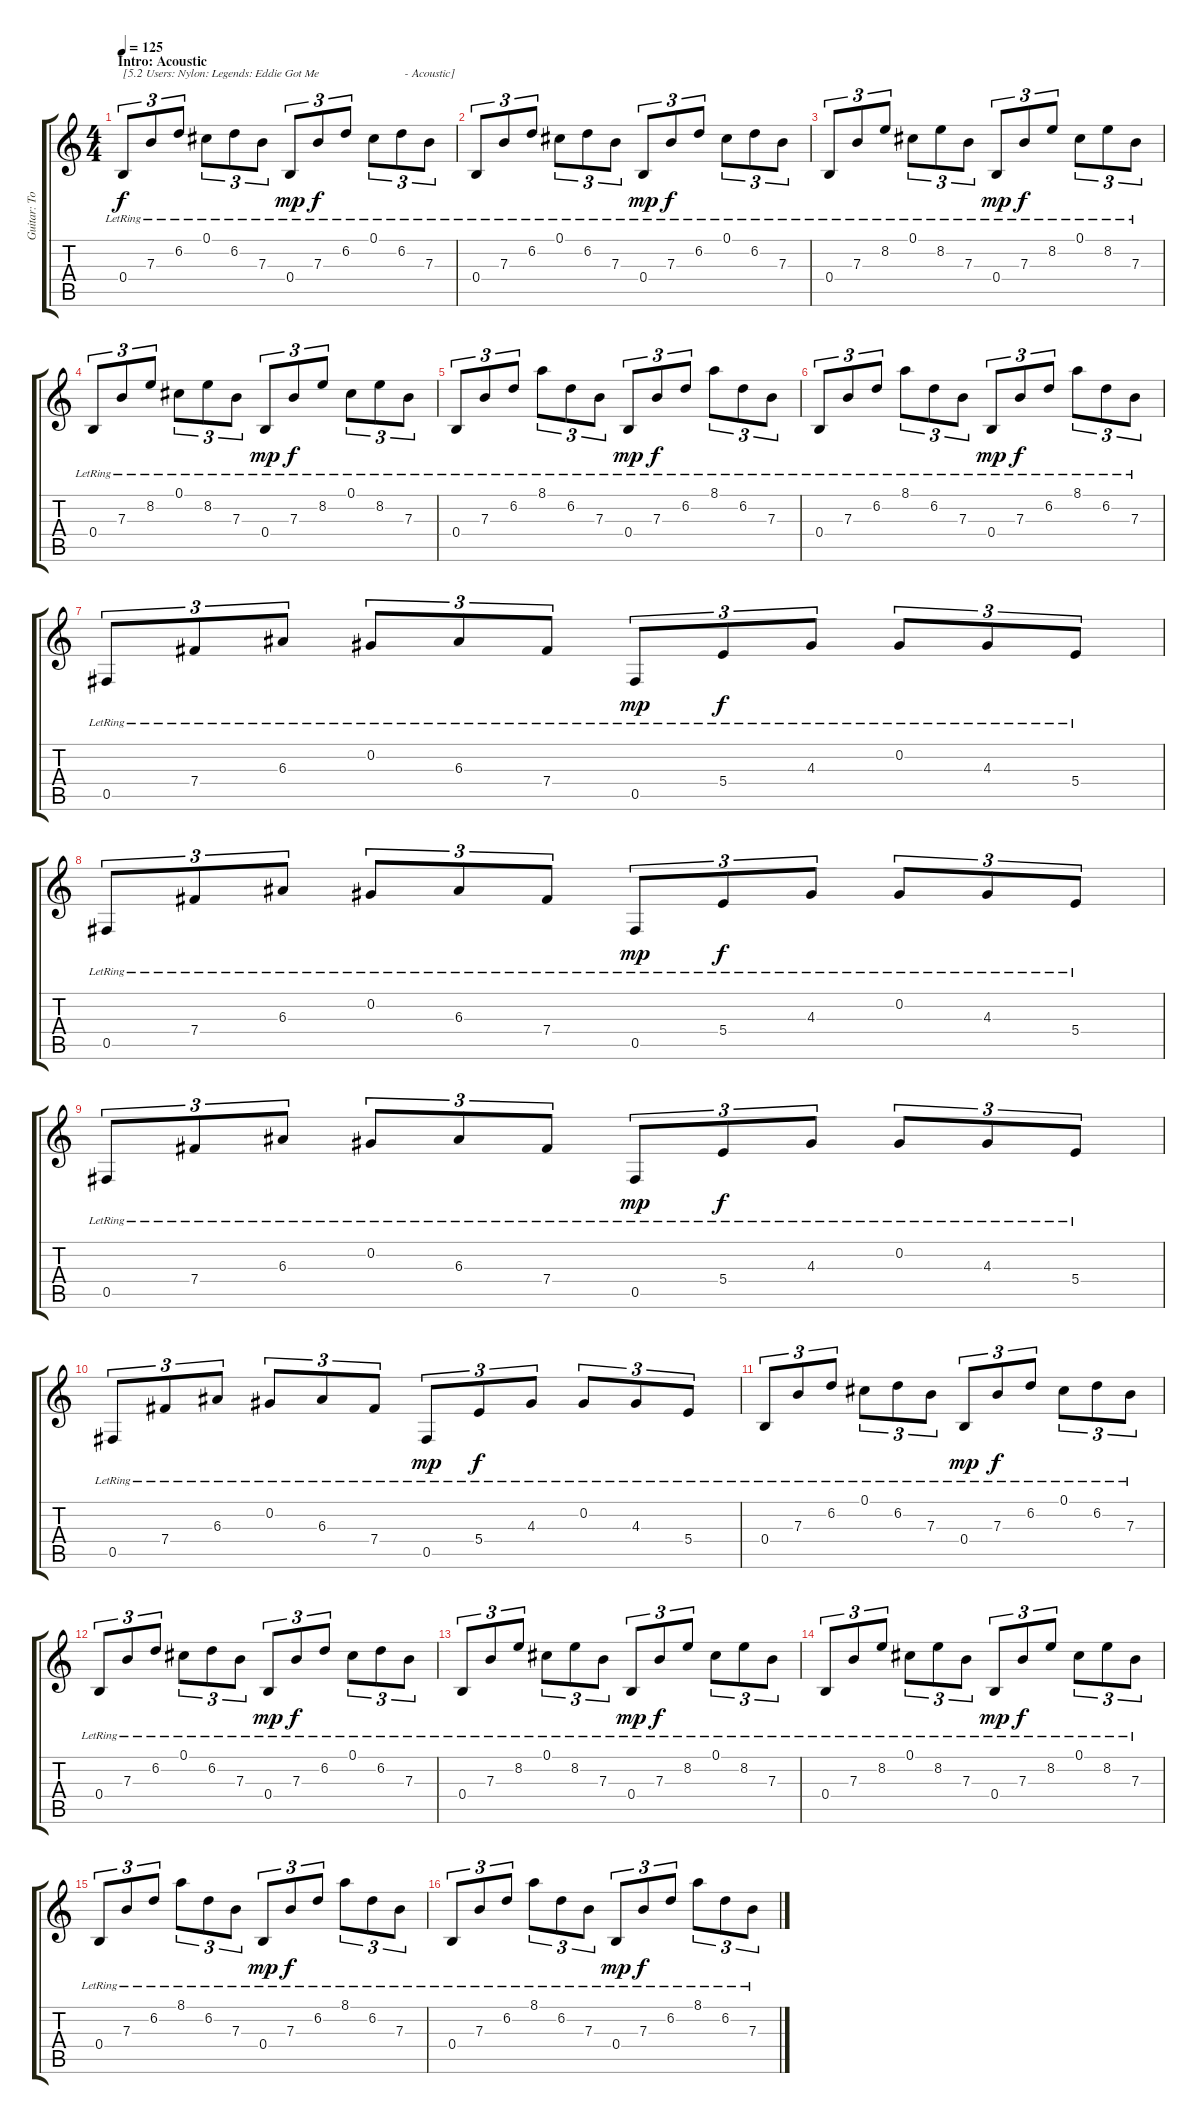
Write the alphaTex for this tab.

\track ("Guitar: Tony" "Guitar: To") {instrument acousticguitarnylon}
\staff {score tabs}
\tuning (Db4 Ab3 E3 B2 Gb2 Db2) {hide}
\ts (4 4)
\section ("" "Intro: Acoustic")
\tempo 125
\clef g2
\ks c
0.4{lr}.8{tu (3 2) txt "[5.2 Users: Nylon: Legends: Eddie Got Me" dy f instrument acousticguitarnylon} 7.3{lr}.8{tu (3 2)} 6.2{lr}.8{tu (3 2)} 0.1{lr}.8{tu (3 2)} 6.2{lr}.8{tu (3 2)} 7.3{lr}.8{tu (3 2)} 0.4{lr}.8{tu (3 2) dy mp} 7.3{lr}.8{tu (3 2) dy f} 6.2{lr}.8{tu (3 2)} 0.1{lr}.8{tu (3 2)} 6.2{lr}.8{tu (3 2) txt " - Acoustic]"} 7.3{lr}.8{tu (3 2)} |
0.4{lr}.8{tu (3 2)} 7.3{lr}.8{tu (3 2)} 6.2{lr}.8{tu (3 2)} 0.1{lr}.8{tu (3 2)} 6.2{lr}.8{tu (3 2)} 7.3{lr}.8{tu (3 2)} 0.4{lr}.8{tu (3 2) dy mp} 7.3{lr}.8{tu (3 2) dy f} 6.2{lr}.8{tu (3 2)} 0.1{lr}.8{tu (3 2)} 6.2{lr}.8{tu (3 2)} 7.3{lr}.8{tu (3 2)} |
0.4{lr}.8{tu (3 2)} 7.3{lr}.8{tu (3 2)} 8.2{lr}.8{tu (3 2)} 0.1{lr}.8{tu (3 2)} 8.2{lr}.8{tu (3 2)} 7.3{lr}.8{tu (3 2)} 0.4{lr}.8{tu (3 2) dy mp} 7.3{lr}.8{tu (3 2) dy f} 8.2{lr}.8{tu (3 2)} 0.1{lr}.8{tu (3 2)} 8.2{lr}.8{tu (3 2)} 7.3{lr}.8{tu (3 2)} |
0.4{lr}.8{tu (3 2)} 7.3{lr}.8{tu (3 2)} 8.2{lr}.8{tu (3 2)} 0.1{lr}.8{tu (3 2)} 8.2{lr}.8{tu (3 2)} 7.3{lr}.8{tu (3 2)} 0.4{lr}.8{tu (3 2) dy mp} 7.3{lr}.8{tu (3 2) dy f} 8.2{lr}.8{tu (3 2)} 0.1{lr}.8{tu (3 2)} 8.2{lr}.8{tu (3 2)} 7.3{lr}.8{tu (3 2)} |
0.4{lr}.8{tu (3 2)} 7.3{lr}.8{tu (3 2)} 6.2{lr}.8{tu (3 2)} 8.1{lr}.8{tu (3 2)} 6.2{lr}.8{tu (3 2)} 7.3{lr}.8{tu (3 2)} 0.4{lr}.8{tu (3 2) dy mp} 7.3{lr}.8{tu (3 2) dy f} 6.2{lr}.8{tu (3 2)} 8.1{lr}.8{tu (3 2)} 6.2{lr}.8{tu (3 2)} 7.3{lr}.8{tu (3 2)} |
0.4{lr}.8{tu (3 2)} 7.3{lr}.8{tu (3 2)} 6.2{lr}.8{tu (3 2)} 8.1{lr}.8{tu (3 2)} 6.2{lr}.8{tu (3 2)} 7.3{lr}.8{tu (3 2)} 0.4{lr}.8{tu (3 2) dy mp} 7.3{lr}.8{tu (3 2) dy f} 6.2{lr}.8{tu (3 2)} 8.1{lr}.8{tu (3 2)} 6.2{lr}.8{tu (3 2)} 7.3{lr}.8{tu (3 2)} |
0.5{lr}.8{tu (3 2)} 7.4{lr}.8{tu (3 2)} 6.3{lr}.8{tu (3 2)} 0.2{lr}.8{tu (3 2)} 6.3{lr}.8{tu (3 2)} 7.4{lr}.8{tu (3 2)} 0.5{lr}.8{tu (3 2) dy mp} 5.4{lr}.8{tu (3 2) dy f} 4.3{lr}.8{tu (3 2)} 0.2{lr}.8{tu (3 2)} 4.3{lr}.8{tu (3 2)} 5.4{lr}.8{tu (3 2)} |
0.5{lr}.8{tu (3 2)} 7.4{lr}.8{tu (3 2)} 6.3{lr}.8{tu (3 2)} 0.2{lr}.8{tu (3 2)} 6.3{lr}.8{tu (3 2)} 7.4{lr}.8{tu (3 2)} 0.5{lr}.8{tu (3 2) dy mp} 5.4{lr}.8{tu (3 2) dy f} 4.3{lr}.8{tu (3 2)} 0.2{lr}.8{tu (3 2)} 4.3{lr}.8{tu (3 2)} 5.4{lr}.8{tu (3 2)} |
0.5{lr}.8{tu (3 2)} 7.4{lr}.8{tu (3 2)} 6.3{lr}.8{tu (3 2)} 0.2{lr}.8{tu (3 2)} 6.3{lr}.8{tu (3 2)} 7.4{lr}.8{tu (3 2)} 0.5{lr}.8{tu (3 2) dy mp} 5.4{lr}.8{tu (3 2) dy f} 4.3{lr}.8{tu (3 2)} 0.2{lr}.8{tu (3 2)} 4.3{lr}.8{tu (3 2)} 5.4{lr}.8{tu (3 2)} |
0.5{lr}.8{tu (3 2)} 7.4{lr}.8{tu (3 2)} 6.3{lr}.8{tu (3 2)} 0.2{lr}.8{tu (3 2)} 6.3{lr}.8{tu (3 2)} 7.4{lr}.8{tu (3 2)} 0.5{lr}.8{tu (3 2) dy mp} 5.4{lr}.8{tu (3 2) dy f} 4.3{lr}.8{tu (3 2)} 0.2{lr}.8{tu (3 2)} 4.3{lr}.8{tu (3 2)} 5.4{lr}.8{tu (3 2)} |
0.4{lr}.8{tu (3 2)} 7.3{lr}.8{tu (3 2)} 6.2{lr}.8{tu (3 2)} 0.1{lr}.8{tu (3 2)} 6.2{lr}.8{tu (3 2)} 7.3{lr}.8{tu (3 2)} 0.4{lr}.8{tu (3 2) dy mp} 7.3{lr}.8{tu (3 2) dy f} 6.2{lr}.8{tu (3 2)} 0.1{lr}.8{tu (3 2)} 6.2{lr}.8{tu (3 2)} 7.3{lr}.8{tu (3 2)} |
0.4{lr}.8{tu (3 2)} 7.3{lr}.8{tu (3 2)} 6.2{lr}.8{tu (3 2)} 0.1{lr}.8{tu (3 2)} 6.2{lr}.8{tu (3 2)} 7.3{lr}.8{tu (3 2)} 0.4{lr}.8{tu (3 2) dy mp} 7.3{lr}.8{tu (3 2) dy f} 6.2{lr}.8{tu (3 2)} 0.1{lr}.8{tu (3 2)} 6.2{lr}.8{tu (3 2)} 7.3{lr}.8{tu (3 2)} |
0.4{lr}.8{tu (3 2)} 7.3{lr}.8{tu (3 2)} 8.2{lr}.8{tu (3 2)} 0.1{lr}.8{tu (3 2)} 8.2{lr}.8{tu (3 2)} 7.3{lr}.8{tu (3 2)} 0.4{lr}.8{tu (3 2) dy mp} 7.3{lr}.8{tu (3 2) dy f} 8.2{lr}.8{tu (3 2)} 0.1{lr}.8{tu (3 2)} 8.2{lr}.8{tu (3 2)} 7.3{lr}.8{tu (3 2)} |
0.4{lr}.8{tu (3 2)} 7.3{lr}.8{tu (3 2)} 8.2{lr}.8{tu (3 2)} 0.1{lr}.8{tu (3 2)} 8.2{lr}.8{tu (3 2)} 7.3{lr}.8{tu (3 2)} 0.4{lr}.8{tu (3 2) dy mp} 7.3{lr}.8{tu (3 2) dy f} 8.2{lr}.8{tu (3 2)} 0.1{lr}.8{tu (3 2)} 8.2{lr}.8{tu (3 2)} 7.3{lr}.8{tu (3 2)} |
0.4{lr}.8{tu (3 2)} 7.3{lr}.8{tu (3 2)} 6.2{lr}.8{tu (3 2)} 8.1{lr}.8{tu (3 2)} 6.2{lr}.8{tu (3 2)} 7.3{lr}.8{tu (3 2)} 0.4{lr}.8{tu (3 2) dy mp} 7.3{lr}.8{tu (3 2) dy f} 6.2{lr}.8{tu (3 2)} 8.1{lr}.8{tu (3 2)} 6.2{lr}.8{tu (3 2)} 7.3{lr}.8{tu (3 2)} |
0.4{lr}.8{tu (3 2)} 7.3{lr}.8{tu (3 2)} 6.2{lr}.8{tu (3 2)} 8.1{lr}.8{tu (3 2)} 6.2{lr}.8{tu (3 2)} 7.3{lr}.8{tu (3 2)} 0.4{lr}.8{tu (3 2) dy mp} 7.3{lr}.8{tu (3 2) dy f} 6.2{lr}.8{tu (3 2)} 8.1{lr}.8{tu (3 2)} 6.2{lr}.8{tu (3 2)} 7.3{lr}.8{tu (3 2)}
